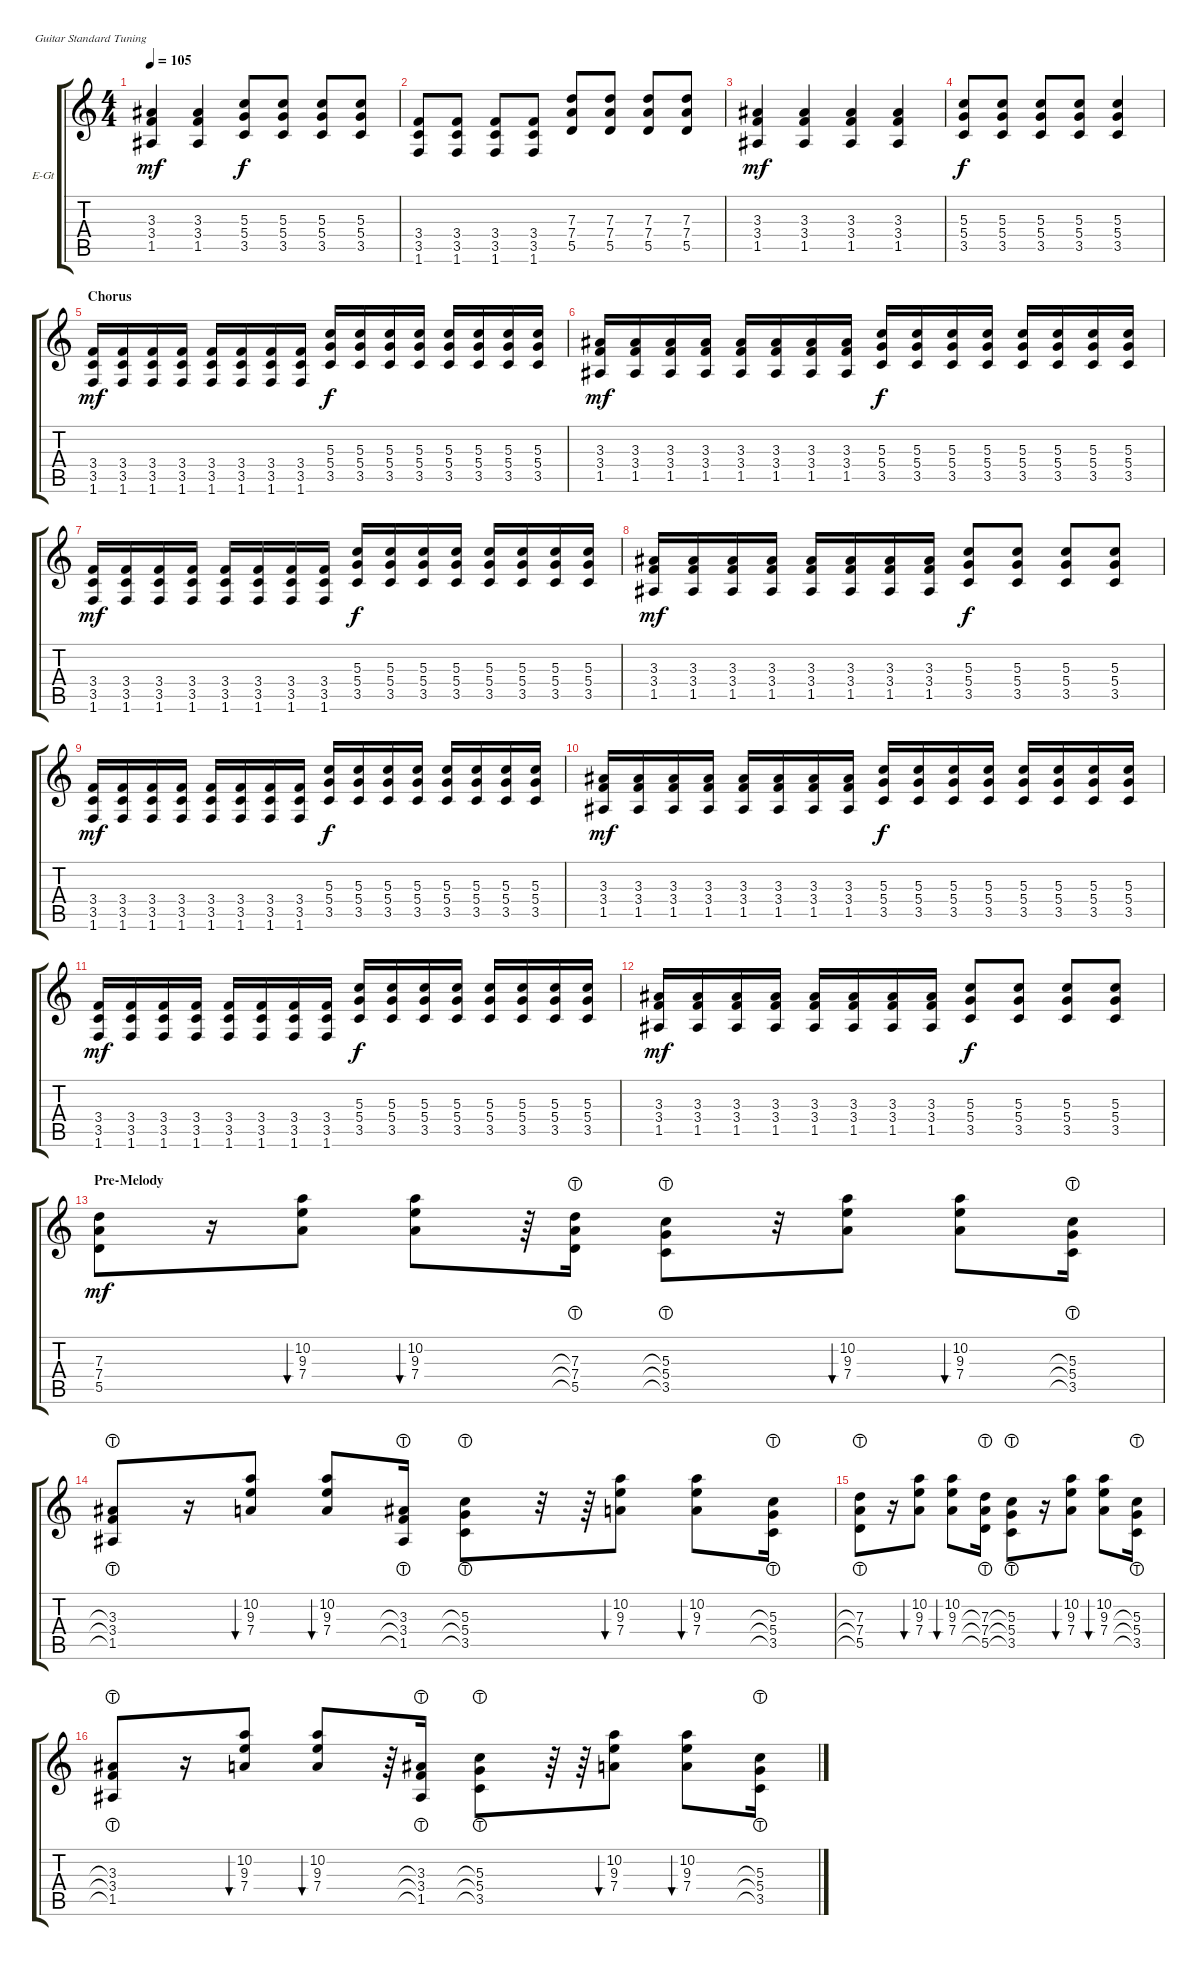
\defaultSystemsLayout 4
\bracketExtendMode groupsimilarinstruments
\firstSystemTrackNameOrientation horizontal
\otherSystemsTrackNameOrientation horizontal
\track ("Guitar" "E-Gt") {instrument distortionguitar}
\staff {score tabs}
\tuning (E4 B3 G3 D3 A2 E2)
\ts (4 4)
\tempo 105
\clef g2
\ks c
(3.3 3.4 1.5).4{dy mf} (3.3 3.4 1.5).4 (5.3 5.4 3.5).8{dy f} (5.3 5.4 3.5).8 (5.3 5.4 3.5).8 (5.3 5.4 3.5).8 |
(3.4 3.5 1.6).8 (3.4 3.5 1.6).8 (3.4 3.5 1.6).8 (3.4 3.5 1.6).8 (7.3 7.4 5.5).8 (7.3 7.4 5.5).8 (7.3 7.4 5.5).8 (7.3 7.4 5.5).8 |
(3.3 3.4 1.5).4{dy mf} (3.3 3.4 1.5).4 (3.3 3.4 1.5).4 (3.3 3.4 1.5).4 |
(5.3 5.4 3.5).8{dy f} (5.3 5.4 3.5).8 (5.3 5.4 3.5).8 (5.3 5.4 3.5).8 (5.3 5.4 3.5).4 |
\section ("" "Chorus")
(3.4 3.5 1.6).16{dy mf} (3.4 3.5 1.6).16 (3.4 3.5 1.6).16 (3.4 3.5 1.6).16 (3.4 3.5 1.6).16 (3.4 3.5 1.6).16 (3.4 3.5 1.6).16 (3.4 3.5 1.6).16 (5.3 5.4 3.5).16{dy f} (5.3 5.4 3.5).16 (5.3 5.4 3.5).16 (5.3 5.4 3.5).16 (5.3 5.4 3.5).16 (5.3 5.4 3.5).16 (5.3 5.4 3.5).16 (5.3 5.4 3.5).16 |
(3.3 3.4 1.5).16{dy mf} (3.3 3.4 1.5).16 (3.3 3.4 1.5).16 (3.3 3.4 1.5).16 (3.3 3.4 1.5).16 (3.3 3.4 1.5).16 (3.3 3.4 1.5).16 (3.3 3.4 1.5).16 (5.3 5.4 3.5).16{dy f} (5.3 5.4 3.5).16 (5.3 5.4 3.5).16 (5.3 5.4 3.5).16 (5.3 5.4 3.5).16 (5.3 5.4 3.5).16 (5.3 5.4 3.5).16 (5.3 5.4 3.5).16 |
(3.4 3.5 1.6).16{dy mf} (3.4 3.5 1.6).16 (3.4 3.5 1.6).16 (3.4 3.5 1.6).16 (3.4 3.5 1.6).16 (3.4 3.5 1.6).16 (3.4 3.5 1.6).16 (3.4 3.5 1.6).16 (5.3 5.4 3.5).16{dy f} (5.3 5.4 3.5).16 (5.3 5.4 3.5).16 (5.3 5.4 3.5).16 (5.3 5.4 3.5).16 (5.3 5.4 3.5).16 (5.3 5.4 3.5).16 (5.3 5.4 3.5).16 |
(3.3 3.4 1.5).16{dy mf} (3.3 3.4 1.5).16 (3.3 3.4 1.5).16 (3.3 3.4 1.5).16 (3.3 3.4 1.5).16 (3.3 3.4 1.5).16 (3.3 3.4 1.5).16 (3.3 3.4 1.5).16 (5.3 5.4 3.5).8{dy f} (5.3 5.4 3.5).8 (5.3 5.4 3.5).8 (5.3 5.4 3.5).8 |
(3.4 3.5 1.6).16{dy mf} (3.4 3.5 1.6).16 (3.4 3.5 1.6).16 (3.4 3.5 1.6).16 (3.4 3.5 1.6).16 (3.4 3.5 1.6).16 (3.4 3.5 1.6).16 (3.4 3.5 1.6).16 (5.3 5.4 3.5).16{dy f} (5.3 5.4 3.5).16 (5.3 5.4 3.5).16 (5.3 5.4 3.5).16 (5.3 5.4 3.5).16 (5.3 5.4 3.5).16 (5.3 5.4 3.5).16 (5.3 5.4 3.5).16 |
(3.3 3.4 1.5).16{dy mf} (3.3 3.4 1.5).16 (3.3 3.4 1.5).16 (3.3 3.4 1.5).16 (3.3 3.4 1.5).16 (3.3 3.4 1.5).16 (3.3 3.4 1.5).16 (3.3 3.4 1.5).16 (5.3 5.4 3.5).16{dy f} (5.3 5.4 3.5).16 (5.3 5.4 3.5).16 (5.3 5.4 3.5).16 (5.3 5.4 3.5).16 (5.3 5.4 3.5).16 (5.3 5.4 3.5).16 (5.3 5.4 3.5).16 |
(3.4 3.5 1.6).16{dy mf} (3.4 3.5 1.6).16 (3.4 3.5 1.6).16 (3.4 3.5 1.6).16 (3.4 3.5 1.6).16 (3.4 3.5 1.6).16 (3.4 3.5 1.6).16 (3.4 3.5 1.6).16 (5.3 5.4 3.5).16{dy f} (5.3 5.4 3.5).16 (5.3 5.4 3.5).16 (5.3 5.4 3.5).16 (5.3 5.4 3.5).16 (5.3 5.4 3.5).16 (5.3 5.4 3.5).16 (5.3 5.4 3.5).16 |
(3.3 3.4 1.5).16{dy mf} (3.3 3.4 1.5).16 (3.3 3.4 1.5).16 (3.3 3.4 1.5).16 (3.3 3.4 1.5).16 (3.3 3.4 1.5).16 (3.3 3.4 1.5).16 (3.3 3.4 1.5).16 (5.3 5.4 3.5).8{dy f} (5.3 5.4 3.5).8 (5.3 5.4 3.5).8 (5.3 5.4 3.5).8 |
\section ("" "Pre-Melody")
(7.4 5.5 7.3).8{dy mf} r.16 (9.3 7.4 10.2).8{bu 30} (9.3 7.4 10.2).8{bu 199} r.64 (7.3{lht} 7.4{lht} 5.5{lht}).16 (5.3{lht} 5.4{lht} 3.5{lht}).8 r.32 (9.3 7.4 10.2).8{bu 30} (9.3 7.4 10.2).8{bu 199} (5.3{lht} 5.4{lht} 3.5{lht}).16 |
(3.3{lht} 3.4{lht} 1.5{lht}).8 r.16 (9.3 7.4 10.2).8{bu 119} (9.3 7.4 10.2).8{bu 119} (3.3{lht} 3.4{lht} 1.5{lht}).16 (5.3{lht} 5.4{lht} 3.5{lht}).8 r.32 r.64 (9.3 7.4 10.2).8{bu 30} (9.3 7.4 10.2).8{bu 199} (5.3{lht} 5.4{lht} 3.5{lht}).16 |
(7.3{lht} 7.4{lht} 5.5{lht}).8 r.16 (9.3 7.4 10.2).8{bu 30} (9.3 7.4 10.2).8{bu 199} (7.3{lht} 7.4{lht} 5.5{lht}).16 (5.3{lht} 5.4{lht} 3.5{lht}).8 r.16 (9.3 7.4 10.2).8{bu 30} (9.3 7.4 10.2).8{bu 199} (5.3{lht} 5.4{lht} 3.5{lht}).16 |
(3.3{lht} 3.4{lht} 1.5{lht}).8 r.16 (9.3 7.4 10.2).8{bu 30} (9.3 7.4 10.2).8{bu 199} r.64 (3.3{lht} 3.4{lht} 1.5{lht}).16 (5.3{lht} 5.4{lht} 3.5{lht}).8 r.64 r.64 (9.3 7.4 10.2).8{bu 30} (9.3 7.4 10.2).8{bu 199} (5.3{lht} 5.4{lht} 3.5{lht}).16
